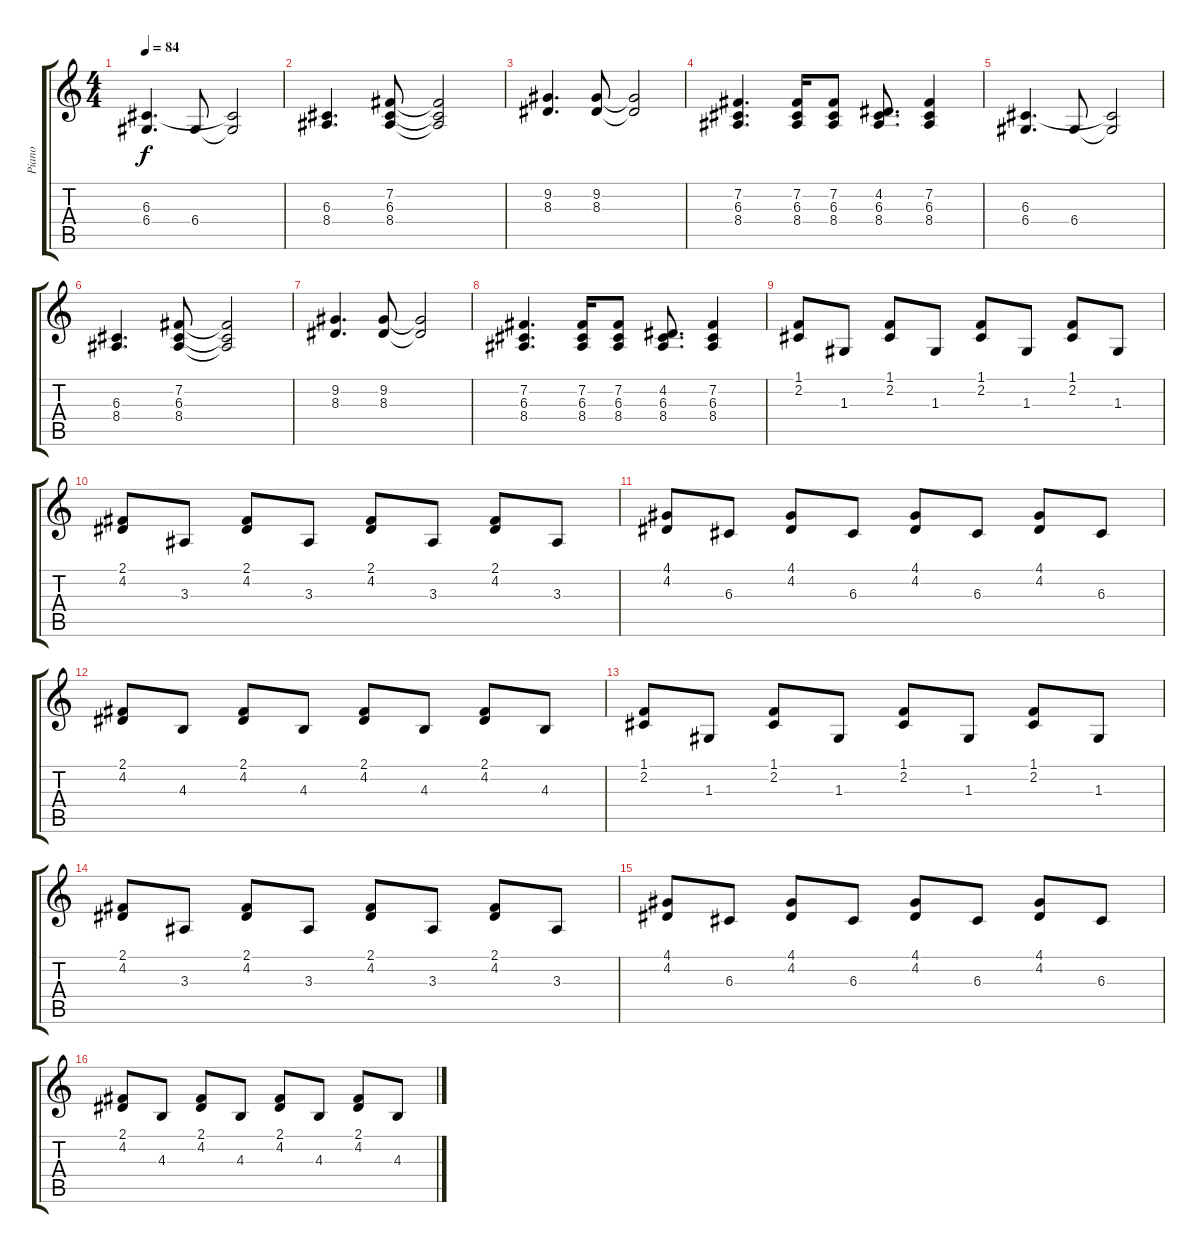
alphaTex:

\track ("Piano" "Piano") {instrument brightacousticpiano}
\staff {score tabs}
\tuning (E4 B3 G3 D3 A2 E2) {hide}
\ts (4 4)
\tempo 84
\clef g2
\ks c
(6.3 6.4).4{d dy f} 6.4.8 (6.3{t} 6.4{t}).2 |
(6.3 8.4).4{d} (7.2 6.3 8.4).8 (7.2{t} 6.3{t} 8.4{t}).2 |
(9.2 8.3).4{d} (9.2 8.3).8 (9.2{t} 8.3{t}).2 |
(7.2 6.3 8.4).4{d} (7.2 6.3 8.4).16 (7.2 6.3 8.4).8 (4.2 6.3 8.4).8{d} (7.2 6.3 8.4).4 |
(6.3 6.4).4{d} 6.4.8 (6.3{t} 6.4{t}).2 |
(6.3 8.4).4{d} (7.2 6.3 8.4).8 (7.2{t} 6.3{t} 8.4{t}).2 |
(9.2 8.3).4{d} (9.2 8.3).8 (9.2{t} 8.3{t}).2 |
(7.2 6.3 8.4).4{d} (7.2 6.3 8.4).16 (7.2 6.3 8.4).8 (4.2 6.3 8.4).8{d} (7.2 6.3 8.4).4 |
(1.1 2.2).8 1.3.8 (1.1 2.2).8 1.3.8 (1.1 2.2).8 1.3.8 (1.1 2.2).8 1.3.8 |
(2.1 4.2).8 3.3.8 (2.1 4.2).8 3.3.8 (2.1 4.2).8 3.3.8 (2.1 4.2).8 3.3.8 |
(4.1 4.2).8 6.3.8 (4.1 4.2).8 6.3.8 (4.1 4.2).8 6.3.8 (4.1 4.2).8 6.3.8 |
(2.1 4.2).8{volume 1} 4.3.8 (2.1 4.2).8 4.3.8 (2.1 4.2).8 4.3.8 (2.1 4.2).8 4.3.8 |
(1.1 2.2).8 1.3.8 (1.1 2.2).8 1.3.8 (1.1 2.2).8 1.3.8 (1.1 2.2).8 1.3.8 |
(2.1 4.2).8 3.3.8 (2.1 4.2).8 3.3.8 (2.1 4.2).8 3.3.8 (2.1 4.2).8 3.3.8 |
(4.1 4.2).8 6.3.8 (4.1 4.2).8 6.3.8 (4.1 4.2).8 6.3.8 (4.1 4.2).8 6.3.8 |
(2.1 4.2).8{volume 0} 4.3.8 (2.1 4.2).8 4.3.8 (2.1 4.2).8 4.3.8 (2.1 4.2).8 4.3.8
